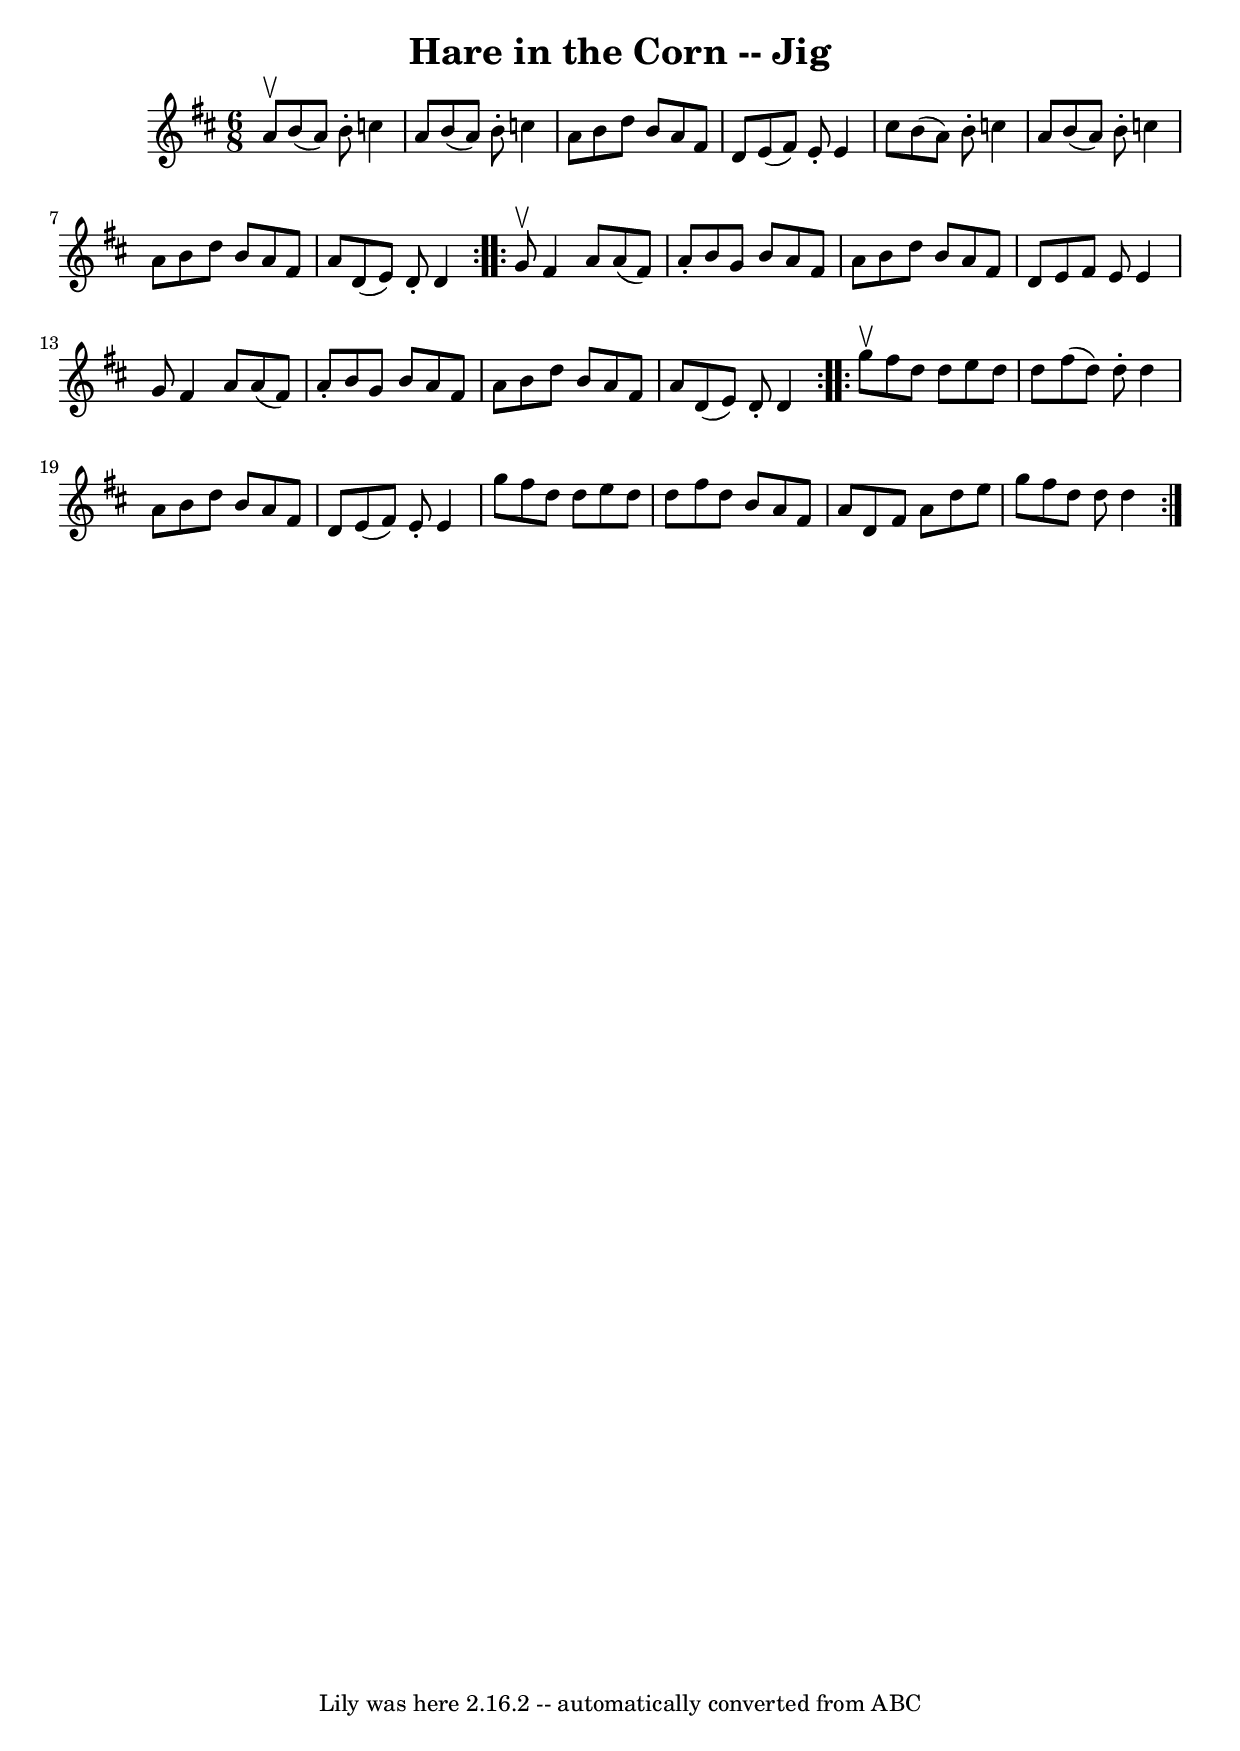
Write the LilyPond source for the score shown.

\version "2.16.2"
\include "Mammoth.ily"
\header {
  %% book = "Ryan's Mammoth Collection"
  crossRefNumber = "1"
  footnotes = "\\\\84 432"
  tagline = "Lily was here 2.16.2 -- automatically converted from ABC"
  title = "Hare in the Corn -- Jig"

}
voicedefault =  {



  \repeat volta 2 {

    \time 6/8 
    \key d \major     a'8^\upbow  |
    b'8 (a'8) b'8-.        c''4 a'8     |
    b'8 (a'8) b'8-. c''4 a'8    |
         b'8 d''8 b'8 a'8 fis'8 d'8     |
    e'8 (fis'8) e'8-. e'4 cis''8    |
    b'8 (a'8) b'8-. c''4 a'8     |
    b'8 (a'8) b'8-. c''4 a'8    |
    b'8 d''8         b'8 a'8 fis'8 a'8     |
    d'8 (e'8) d'8-. d'4    
  }    
  
  \repeat volta 2 {     g'8^\upbow  |
    fis'4 a'8 a'8 (fis'8)      a'8-.    |
    b'8 g'8 b'8 a'8 fis'8 a'8    |
         b'8 d''8 b'8 a'8 fis'8 d'8     |
    e'8 fis'8 e'8         e'4 g'8     |
    fis'4 a'8 a'8 (fis'8) a'8-.    |
    b'8 g'8 b'8 a'8 fis'8 a'8    |
    b'8 d''8        b'8 a'8 fis'8 a'8     |
    d'8 (e'8) d'8-. d'4    
  }   
  
  \repeat volta 2 {     g''8^\upbow  |
    fis''8 d''8 d''8 e''8       d''8 d''8     |
    fis''8 (d''8) d''8-. d''4 a'8     |
    b'8 d''8 b'8 a'8 fis'8 d'8    |
    e'8 (     fis'8) e'8-. e'4 g''8     |
    fis''8 d''8 d''8 e''8      d''8 d''8     |
    fis''8 d''8 b'8 a'8 fis'8 a'8     |
    d'8 fis'8 a'8 d''8 e''8 g''8    |
    fis''8    
    d''8 d''8 d''4    
  }   

}

\score{
  <<

    \context Staff="default"
    {
      \voicedefault 
      
    }

  >>
  \layout {
    
  }
  \midi {
  }

}
